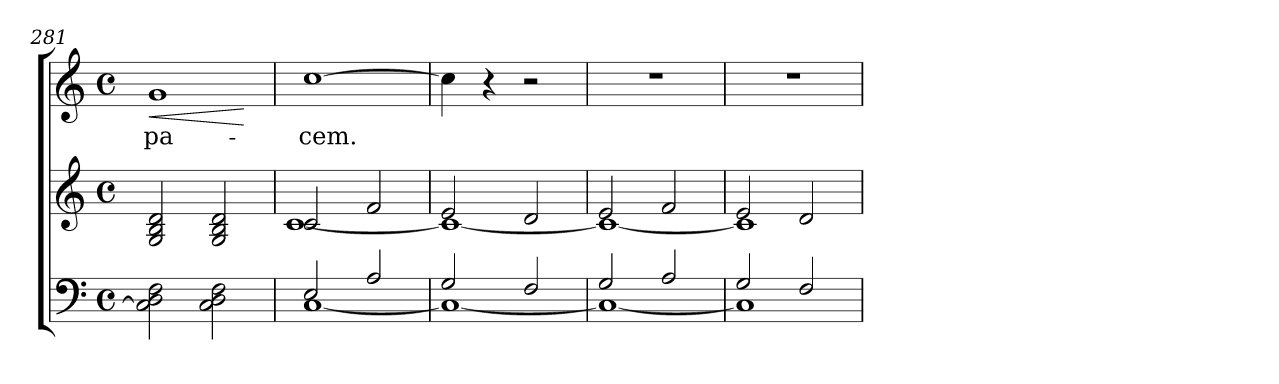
**kern	**kern	**kern	**text	**dynam
*part2	*part2	*part1	*part1	*part1
*staff3	*staff2	*staff1	*staff1	*staff1
*clefF4	*clefG2	*clefG2	*	*
*k[]	*k[]	*k[]	*	*
*C:	*C:	*C:	*	*
*M4/4	*M4/4	*M4/4	*	*
*met(c)	*met(c)	*met(c)	*	*
=281	=281	=281	=281	=281
!	!	!	!LO:LY:b	!LO:HP:b
!	!	!	!	!LO:HP:n=1:b
2C\] 2D\ 2F\	2G/ 2B/ 2d/	1g	pa-	< >
2C\ 2D\ 2F\	2G/ 2B/ 2d/	.	.	.
.	.	.	.	[
=282	=282	=282	=282	=282
*^	*^	*	*	*
!	!	!	!	!	!LO:LY:b	!
2E/	[<1C	2c/	[<1c	[1cc	-cem.	.
2A/	.	2f/	.	.	.	.
*v	*v	*	*	*	*	*
*	*v	*v	*	*	*
.	.	.	.	]
=283	=283	=283	=283	=283
*^	*^	*	*	*
2G/	1C_	2e/	1c_	4cc\]	.	.
.	.	.	.	4r	.	.
2F/	.	2d/	.	2r	.	.
=284	=284	=284	=284	=284	=284	=284
2G/	1C_	2e/	1c_	1r	.	.
2A/	.	2f/	.	.	.	.
=285	=285	=285	=285	=285	=285	=285
2G/	1C]	2e/	1c]	1r	.	.
2F/	.	2d/	.	.	.	.
*v	*v	*	*	*	*	*
*	*v	*v	*	*	*
=	=	=	=	=
*-	*-	*-	*-	*-
